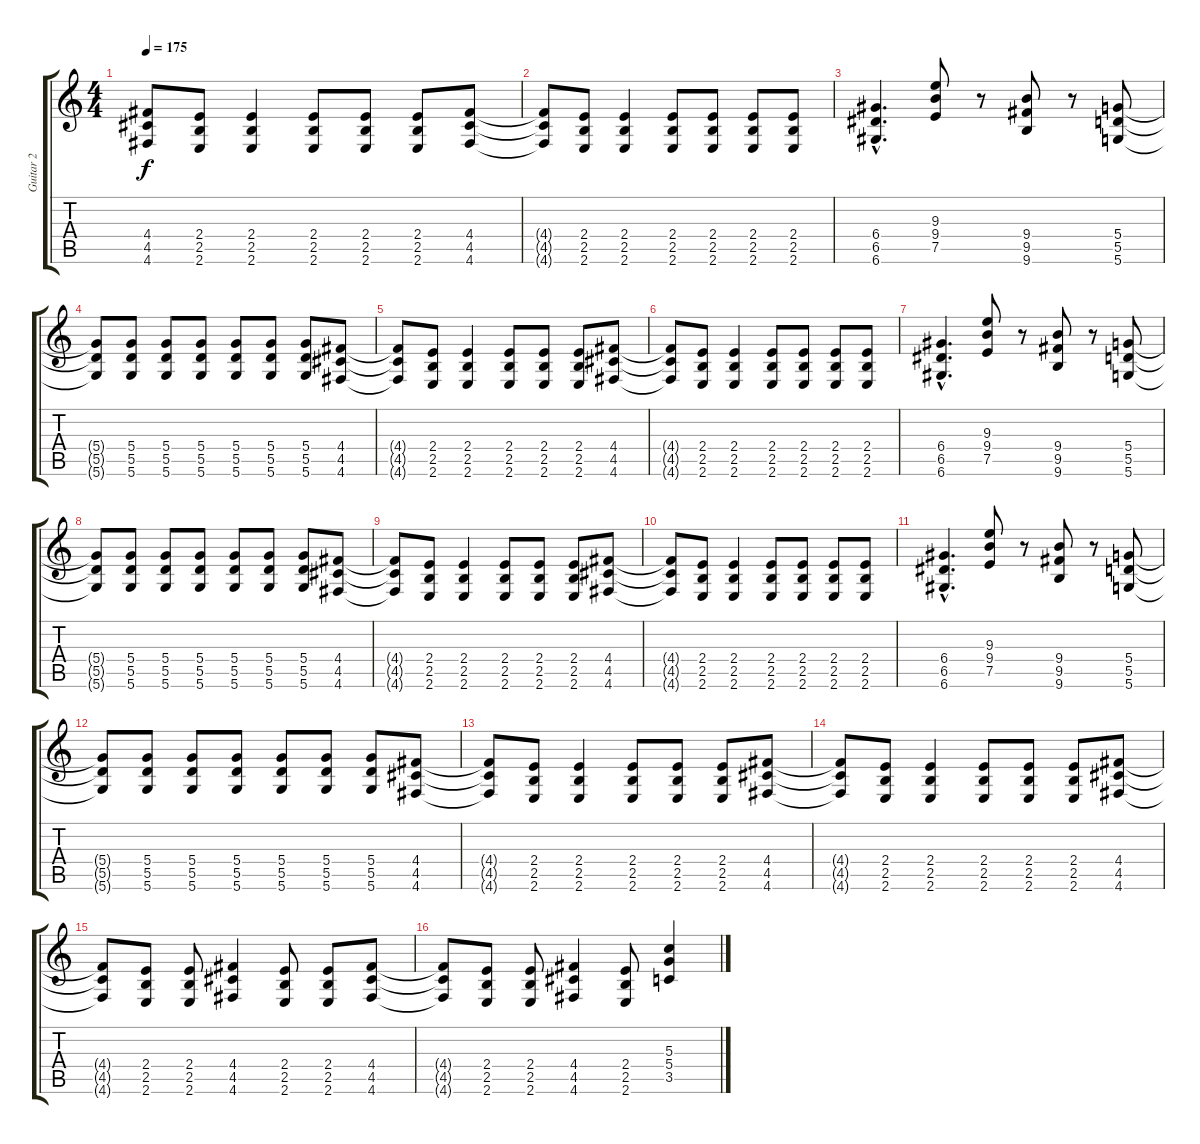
\track ("Guitar 2" "Guitar 2") {instrument overdrivenguitar}
\staff {score tabs}
\tuning (E4 B3 G3 D3 A2 D2) {hide}
\ts (4 4)
\tempo 175
\clef g2
\ks c
(4.4{t} 4.5{t} 4.6{t}).8{dy f} (2.4 2.5 2.6).8 (2.4 2.5 2.6).4 (2.4 2.5 2.6).8 (2.4 2.5 2.6).8 (2.4 2.5 2.6).8 (4.4 4.5 4.6).8 |
(4.4{t} 4.5{t} 4.6{t}).8 (2.4 2.5 2.6).8 (2.4 2.5 2.6).4 (2.4 2.5 2.6).8 (2.4 2.5 2.6).8 (2.4 2.5 2.6).8 (2.4 2.5 2.6).8 |
(6.4{hac} 6.5{hac} 6.6{hac}).4{d} (9.3 9.4 7.5).8 r.8 (9.4 9.5 9.6).8 r.8 (5.4 5.5 5.6).8 |
(5.4{t} 5.5{t} 5.6{t}).8 (5.4 5.5 5.6).8 (5.4 5.5 5.6).8 (5.4 5.5 5.6).8 (5.4 5.5 5.6).8 (5.4 5.5 5.6).8 (5.4 5.5 5.6).8 (4.4 4.5 4.6).8 |
(4.4{t} 4.5{t} 4.6{t}).8 (2.4 2.5 2.6).8 (2.4 2.5 2.6).4 (2.4 2.5 2.6).8 (2.4 2.5 2.6).8 (2.4 2.5 2.6).8 (4.4 4.5 4.6).8 |
(4.4{t} 4.5{t} 4.6{t}).8 (2.4 2.5 2.6).8 (2.4 2.5 2.6).4 (2.4 2.5 2.6).8 (2.4 2.5 2.6).8 (2.4 2.5 2.6).8 (2.4 2.5 2.6).8 |
(6.4{hac} 6.5{hac} 6.6{hac}).4{d} (9.3 9.4 7.5).8 r.8 (9.4 9.5 9.6).8 r.8 (5.4 5.5 5.6).8 |
(5.4{t} 5.5{t} 5.6{t}).8 (5.4 5.5 5.6).8 (5.4 5.5 5.6).8 (5.4 5.5 5.6).8 (5.4 5.5 5.6).8 (5.4 5.5 5.6).8 (5.4 5.5 5.6).8 (4.4 4.5 4.6).8 |
(4.4{t} 4.5{t} 4.6{t}).8 (2.4 2.5 2.6).8 (2.4 2.5 2.6).4 (2.4 2.5 2.6).8 (2.4 2.5 2.6).8 (2.4 2.5 2.6).8 (4.4 4.5 4.6).8 |
(4.4{t} 4.5{t} 4.6{t}).8 (2.4 2.5 2.6).8 (2.4 2.5 2.6).4 (2.4 2.5 2.6).8 (2.4 2.5 2.6).8 (2.4 2.5 2.6).8 (2.4 2.5 2.6).8 |
(6.4{hac} 6.5{hac} 6.6{hac}).4{d} (9.3 9.4 7.5).8 r.8 (9.4 9.5 9.6).8 r.8 (5.4 5.5 5.6).8 |
(5.4{t} 5.5{t} 5.6{t}).8 (5.4 5.5 5.6).8 (5.4 5.5 5.6).8 (5.4 5.5 5.6).8 (5.4 5.5 5.6).8 (5.4 5.5 5.6).8 (5.4 5.5 5.6).8 (4.4 4.5 4.6).8 |
(4.4{t} 4.5{t} 4.6{t}).8 (2.4 2.5 2.6).8 (2.4 2.5 2.6).4 (2.4 2.5 2.6).8 (2.4 2.5 2.6).8 (2.4 2.5 2.6).8 (4.4 4.5 4.6).8 |
(4.4{t} 4.5{t} 4.6{t}).8 (2.4 2.5 2.6).8 (2.4 2.5 2.6).4 (2.4 2.5 2.6).8 (2.4 2.5 2.6).8 (2.4 2.5 2.6).8 (4.4 4.5 4.6).8 |
(4.4{t} 4.5{t} 4.6{t}).8 (2.4 2.5 2.6).8 (2.4 2.5 2.6).8 (4.4 4.5 4.6).4 (2.4 2.5 2.6).8 (2.4 2.5 2.6).8 (4.4 4.5 4.6).8 |
(4.4{t} 4.5{t} 4.6{t}).8 (2.4 2.5 2.6).8 (2.4 2.5 2.6).8 (4.4 4.5 4.6).4 (2.4 2.5 2.6).8 (5.3 5.4 3.5).4
